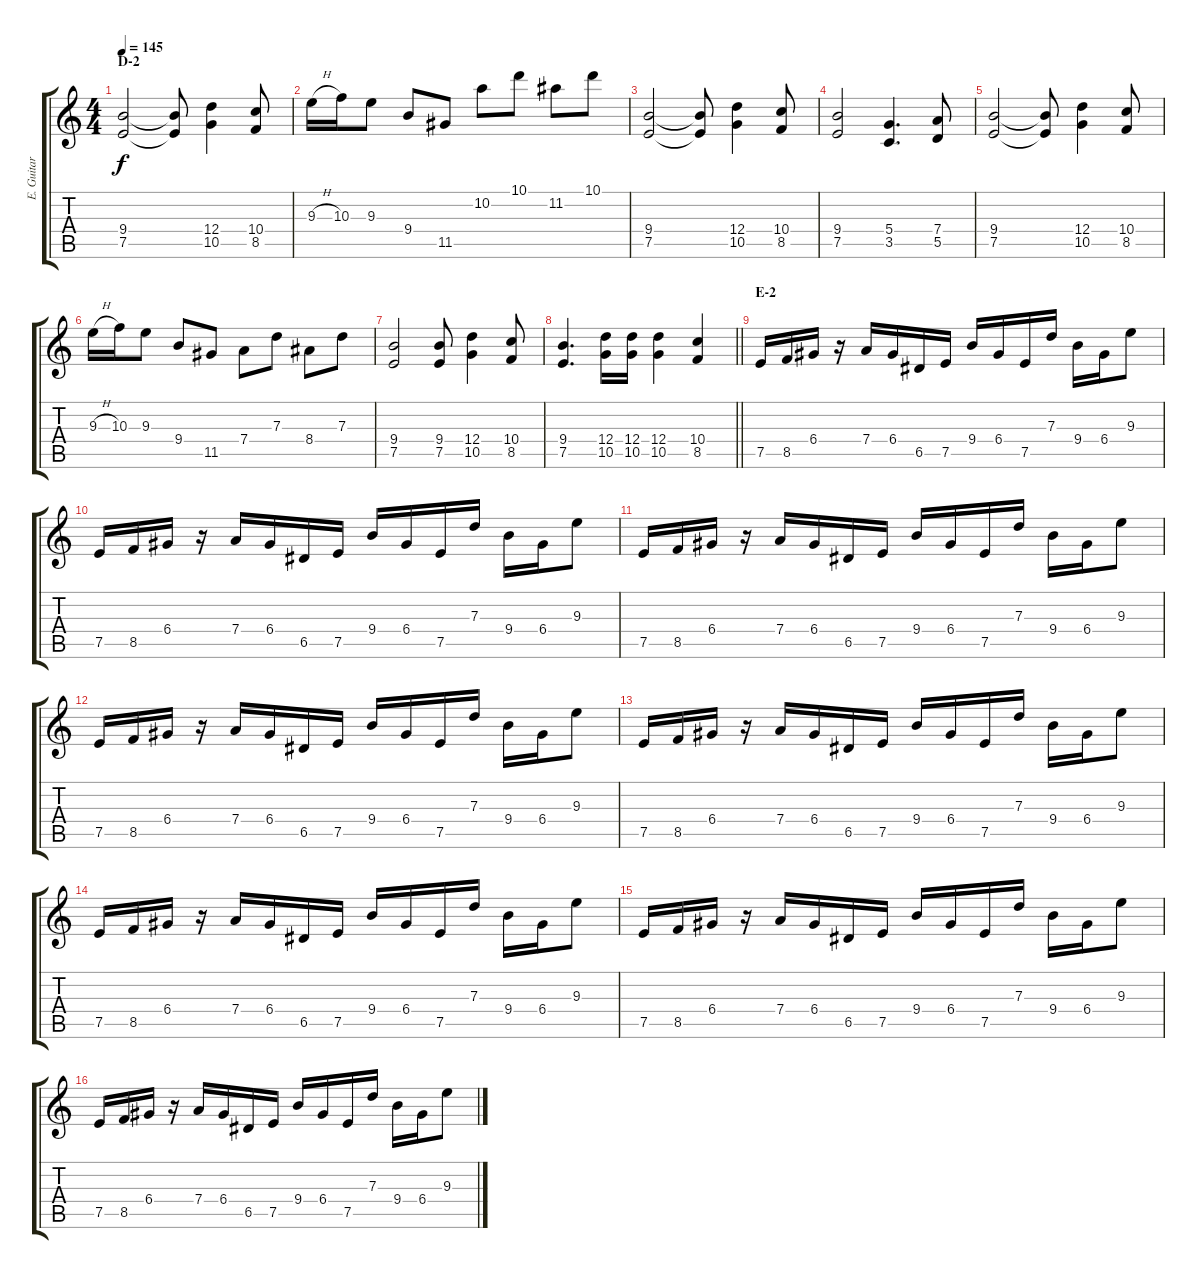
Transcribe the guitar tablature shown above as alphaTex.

\track ("E. Guitar I" "E. Guitar ") {instrument overdrivenguitar}
\staff {score tabs}
\tuning (E4 B3 G3 D3 A2 E2) {hide}
\ts (4 4)
\section ("" "D-2")
\tempo 145
\clef g2
\ks c
(9.4 7.5).2{dy f} (9.4{t} 7.5{t}).8 (12.4 10.5).4 (10.4 8.5).8 |
9.3{h}.16 10.3.16 9.3.8 9.4.8 11.5.8 10.2.8 10.1.8 11.2.8 10.1.8 |
(9.4 7.5).2 (9.4{t} 7.5{t}).8 (12.4 10.5).4 (10.4 8.5).8 |
(9.4 7.5).2 (5.4 3.5).4{d} (7.4 5.5).8 |
(9.4 7.5).2 (9.4{t} 7.5{t}).8 (12.4 10.5).4 (10.4 8.5).8 |
9.3{h}.16 10.3.16 9.3.8 9.4.8 11.5.8 7.4.8 7.3.8 8.4.8 7.3.8 |
(9.4 7.5).2 (9.4 7.5).8 (12.4 10.5).4 (10.4 8.5).8 |
\barLineRight lightlight
(9.4 7.5).4{d} (12.4 10.5).16 (12.4 10.5).16 (12.4 10.5).4 (10.4 8.5).4 |
\section ("" "E-2")
7.5.16 8.5.16 6.4.16 r.16 7.4.16 6.4.16 6.5.16 7.5.16 9.4.16 6.4.16 7.5.16 7.3.16 9.4.16 6.4.16 9.3.8 |
7.5.16 8.5.16 6.4.16 r.16 7.4.16 6.4.16 6.5.16 7.5.16 9.4.16 6.4.16 7.5.16 7.3.16 9.4.16 6.4.16 9.3.8 |
7.5.16 8.5.16 6.4.16 r.16 7.4.16 6.4.16 6.5.16 7.5.16 9.4.16 6.4.16 7.5.16 7.3.16 9.4.16 6.4.16 9.3.8 |
7.5.16 8.5.16 6.4.16 r.16 7.4.16 6.4.16 6.5.16 7.5.16 9.4.16 6.4.16 7.5.16 7.3.16 9.4.16 6.4.16 9.3.8 |
7.5.16 8.5.16 6.4.16 r.16 7.4.16 6.4.16 6.5.16 7.5.16 9.4.16 6.4.16 7.5.16 7.3.16 9.4.16 6.4.16 9.3.8 |
7.5.16 8.5.16 6.4.16 r.16 7.4.16 6.4.16 6.5.16 7.5.16 9.4.16 6.4.16 7.5.16 7.3.16 9.4.16 6.4.16 9.3.8 |
7.5.16 8.5.16 6.4.16 r.16 7.4.16 6.4.16 6.5.16 7.5.16 9.4.16 6.4.16 7.5.16 7.3.16 9.4.16 6.4.16 9.3.8 |
7.5.16 8.5.16 6.4.16 r.16 7.4.16 6.4.16 6.5.16 7.5.16 9.4.16 6.4.16 7.5.16 7.3.16 9.4.16 6.4.16 9.3.8
